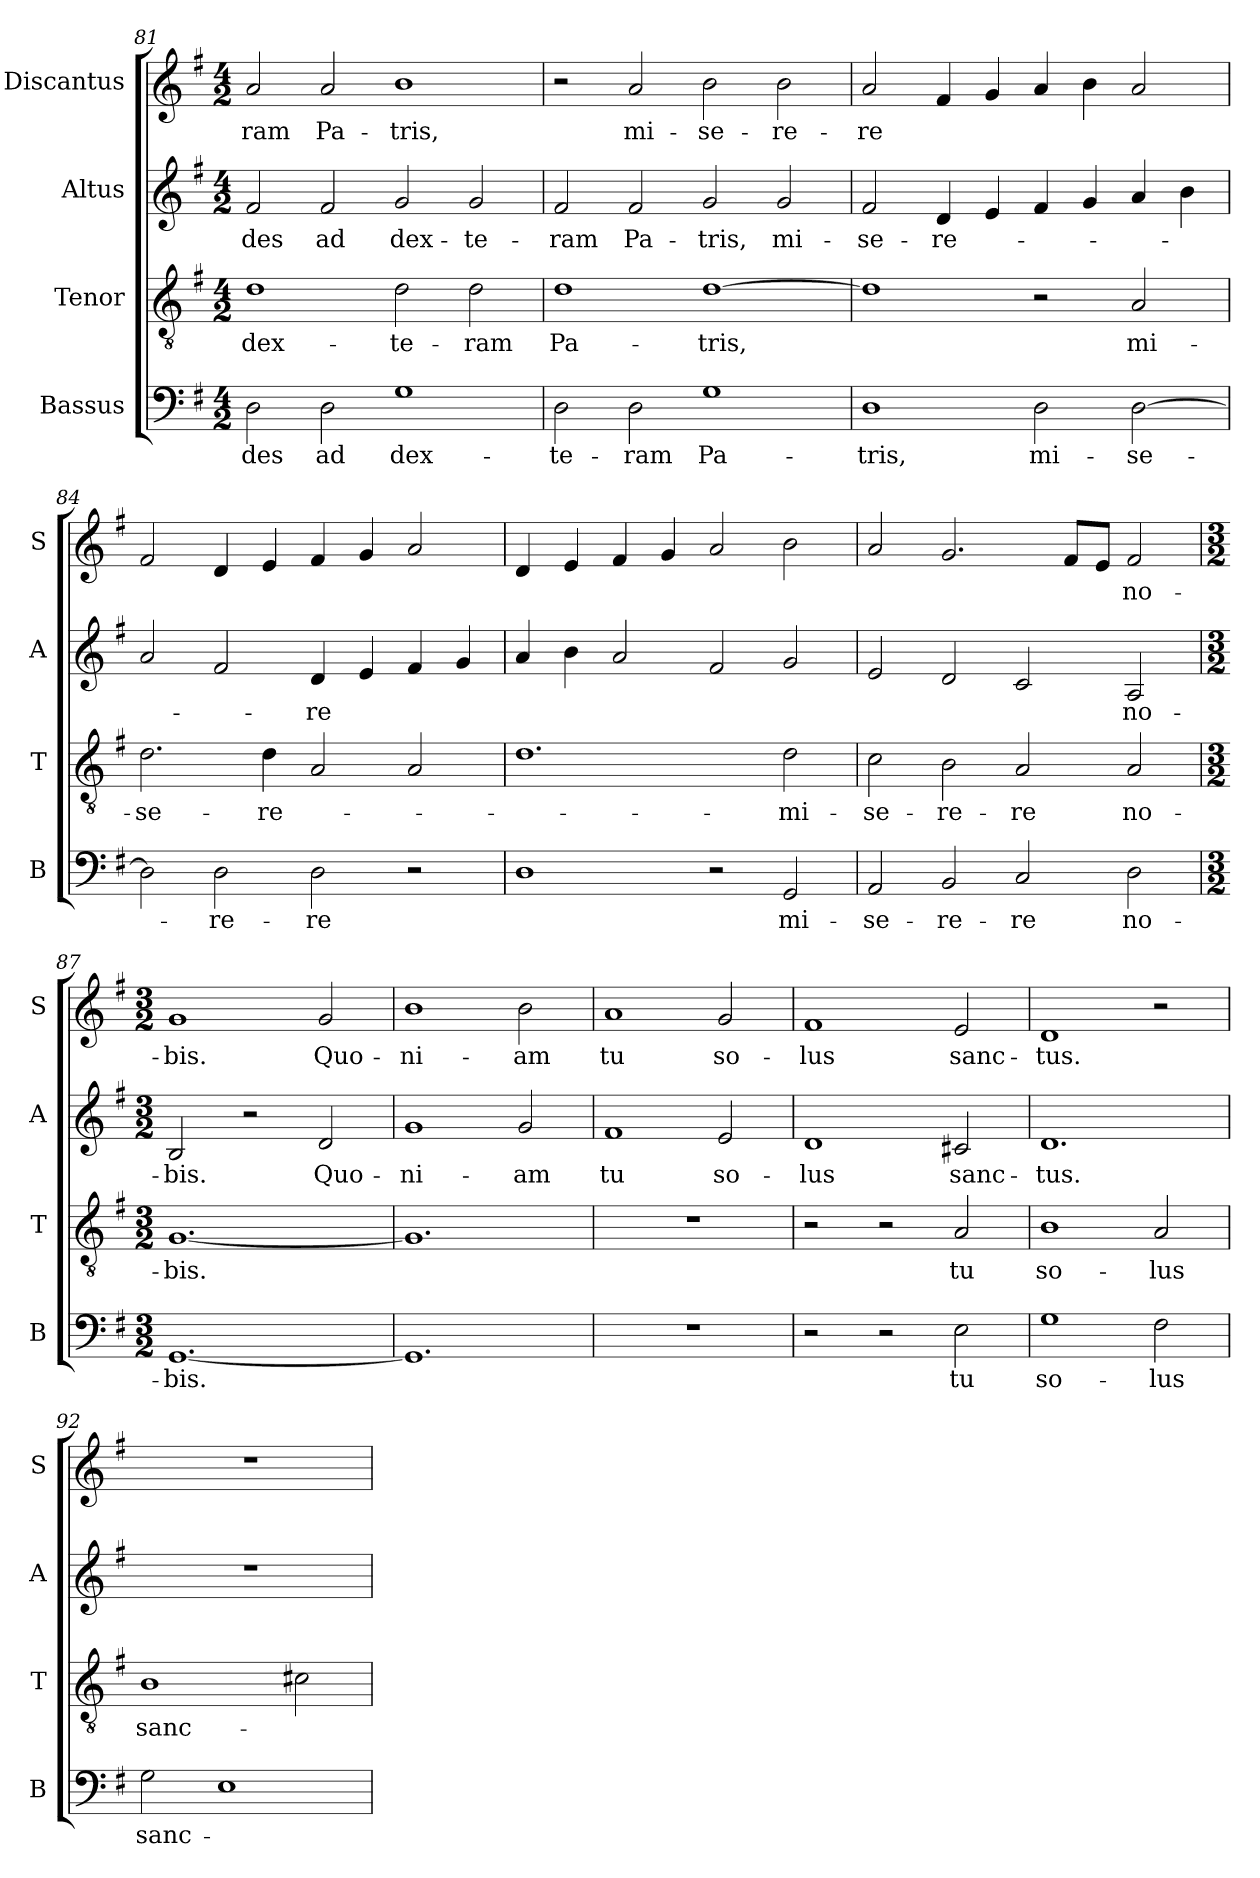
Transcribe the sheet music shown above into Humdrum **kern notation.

**kern	**text	**kern	**text	**kern	**text	**kern	**text
*part4	*part4	*part3	*part3	*part2	*part2	*part1	*part1
*staff4	*staff4	*staff3	*staff3	*staff2	*staff2	*staff1	*staff1
*I"Bassus	*	*I"Tenor	*	*I"Altus	*	*I"Discantus	*
*I'B	*	*I'T	*	*I'A	*	*I'S	*
*clefF4	*	*clefGv2	*	*clefG2	*	*clefG2	*
*k[f#]	*	*k[f#]	*	*k[f#]	*	*k[f#]	*
*G:	*	*G:	*	*G:	*	*G:	*
*M4/2	*	*M4/2	*	*M4/2	*	*M4/2	*
=81	=81	=81	=81	=81	=81	=81	=81
!	!LO:LY:b	!	!LO:LY:b	!	!LO:LY:b	!	!LO:LY:b
2D\	-des	1d	dex-	2f#/	-des	2a/	-ram
!	!LO:LY:b	!	!	!	!LO:LY:b	!	!LO:LY:b
2D\	ad	.	.	2f#/	ad	2a/	Pa-
!	!LO:LY:b	!	!LO:LY:b	!	!LO:LY:b	!	!LO:LY:b
1G	dex-	2d\	-te-	2g/	dex-	1b	-tris,
!	!	!	!LO:LY:b	!	!LO:LY:b	!	!
.	.	2d\	-ram	2g/	-te-	.	.
=82	=82	=82	=82	=82	=82	=82	=82
!	!LO:LY:b	!	!LO:LY:b	!	!LO:LY:b	!	!
2D\	-te-	1d	Pa-	2f#/	-ram	2r	.
!	!LO:LY:b	!	!	!	!LO:LY:b	!	!LO:LY:b
2D\	-ram	.	.	2f#/	Pa-	2a/	mi-
!	!LO:LY:b	!	!LO:LY:b	!	!LO:LY:b	!	!LO:LY:b
1G	Pa-	[1d	-tris,	2g/	-tris,	2b\	-se-
!	!	!	!	!	!LO:LY:b	!	!LO:LY:b
.	.	.	.	2g/	mi-	2b\	-re-
=83	=83	=83	=83	=83	=83	=83	=83
!	!LO:LY:b	!	!	!	!LO:LY:b	!	!LO:LY:b
1D	-tris,	1d]	.	2f#/	-se-	2a/	-re
!	!	!	!	!	!LO:LY:b	!	!
.	.	.	.	4d/	-re-	4f#/	.
.	.	.	.	4e/	.	4g/	.
!	!LO:LY:b	!	!	!	!	!	!
2D\	mi-	2r	.	4f#/	.	4a/	.
.	.	.	.	4g/	.	4b\	.
!	!LO:LY:b	!	!LO:LY:b	!	!	!	!
[2D\	-se-	2A/	mi-	4a/	.	2a/	.
.	.	.	.	4b\	.	.	.
=84	=84	=84	=84	=84	=84	=84	=84
!	!	!	!LO:LY:b	!	!	!	!
2D\]	.	2.d\	-se-	2a/	.	2f#/	.
!	!LO:LY:b	!	!	!	!	!	!
2D\	-re-	.	.	2f#/	.	4d/	.
!	!	!	!LO:LY:b	!	!	!	!
.	.	4d\	-re-	.	.	4e/	.
!	!LO:LY:b	!	!	!	!LO:LY:b	!	!
2D\	-re	2A/	.	4d/	-re	4f#/	.
.	.	.	.	4e/	.	4g/	.
2r	.	2A/	.	4f#/	.	2a/	.
.	.	.	.	4g/	.	.	.
=85	=85	=85	=85	=85	=85	=85	=85
1D	.	1.d	.	4a/	.	4d/	.
.	.	.	.	4b\	.	4e/	.
.	.	.	.	2a/	.	4f#/	.
.	.	.	.	.	.	4g/	.
2r	.	.	.	2f#/	.	2a/	.
!	!LO:LY:b	!	!LO:LY:b	!	!	!	!
2GG/	mi-	2d\	-mi-	2g/	.	2b\	.
!!LO:LB:g=z
=86	=86	=86	=86	=86	=86	=86	=86
!	!LO:LY:b	!	!LO:LY:b	!	!	!	!
2AA/	-se-	2c\	-se-	2e/	.	2a/	.
!	!LO:LY:b	!	!LO:LY:b	!	!	!	!
2BB/	-re-	2B\	-re-	2d/	.	2.g/	.
!	!LO:LY:b	!	!LO:LY:b	!	!	!	!
2C/	-re	2A/	-re	2c/	.	.	.
.	.	.	.	.	.	8f#/L	.
.	.	.	.	.	.	8e/J	.
!	!LO:LY:b	!	!LO:LY:b	!	!LO:LY:b	!	!LO:LY:b
2D\	no-	2A/	no-	2A/	no-	2f#/	no-
=87	=87	=87	=87	=87	=87	=87	=87
*M3/2	*	*M3/2	*	*M3/2	*	*M3/2	*
!	!LO:LY:b	!	!LO:LY:b	!	!LO:LY:b	!	!LO:LY:b
[1.GG	-bis.	[1.G	-bis.	2B/	-bis.	1g	-bis.
.	.	.	.	2r	.	.	.
!	!	!	!	!	!LO:LY:b	!	!LO:LY:b
.	.	.	.	2d/	Quo-	2g/	Quo-
=88	=88	=88	=88	=88	=88	=88	=88
!	!	!	!	!	!LO:LY:b	!	!LO:LY:b
1.GG]	.	1.G]	.	1g	-ni-	1b	-ni-
!	!	!	!	!	!LO:LY:b	!	!LO:LY:b
.	.	.	.	2g/	-am	2b\	-am
=89	=89	=89	=89	=89	=89	=89	=89
!	!	!	!	!	!LO:LY:b	!	!LO:LY:b
1.r	.	1.r	.	1f#	tu	1a	tu
!	!	!	!	!	!LO:LY:b	!	!LO:LY:b
.	.	.	.	2e/	so-	2g/	so-
=90	=90	=90	=90	=90	=90	=90	=90
!	!	!	!	!	!LO:LY:b	!	!LO:LY:b
2r	.	2r	.	1d	-lus	1f#	-lus
2r	.	2r	.	.	.	.	.
!	!LO:LY:b	!	!LO:LY:b	!	!LO:LY:b	!	!LO:LY:b
2E\	tu	2A/	tu	2c#X/	sanc-	2e/	sanc-
=91	=91	=91	=91	=91	=91	=91	=91
!	!LO:LY:b	!	!LO:LY:b	!	!LO:LY:b	!	!LO:LY:b
1G	so-	1B	so-	1.d	-tus.	1d	-tus.
!	!LO:LY:b	!	!LO:LY:b	!	!	!	!
2F#\	-lus	2A/	-lus	.	.	2r	.
=92	=92	=92	=92	=92	=92	=92	=92
!	!LO:LY:b	!	!LO:LY:b	!	!	!	!
2G\	sanc-	1B	sanc-	1.r	.	1.r	.
1E	.	.	.	.	.	.	.
.	.	2c#X\	.	.	.	.	.
=	=	=	=	=	=	=	=
*-	*-	*-	*-	*-	*-	*-	*-
